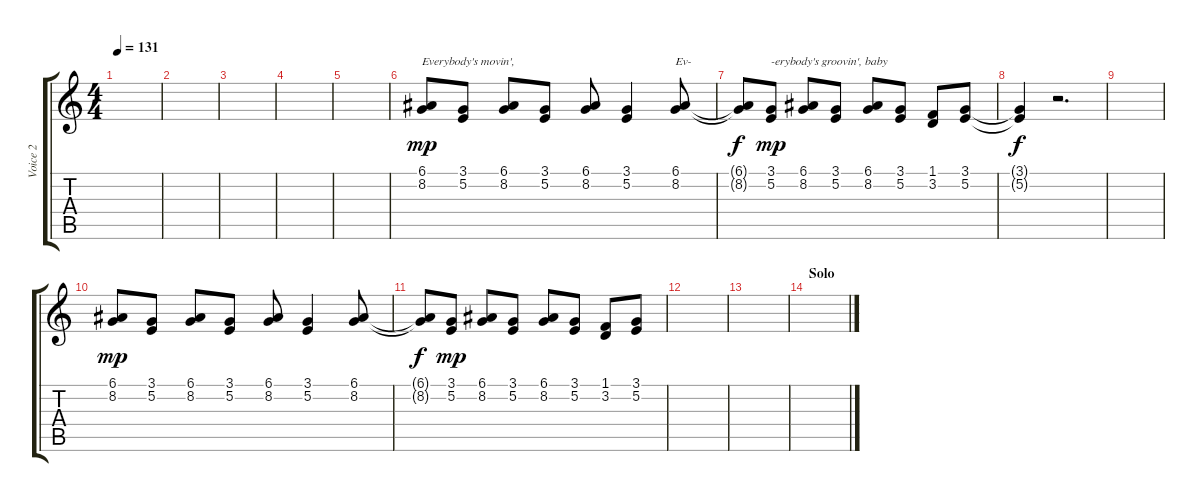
\track ("Voice 2" "Voice 2") {instrument clarinet}
\staff {score tabs}
\tuning (E4 B3 G3 D3 A2 E2) {hide}
\ts (4 4)
\tempo 131
\clef g2
\ks c
|
|
|
|
|
(6.1 8.2).8{txt "Everybody's movin'," dy mp} (3.1 5.2).8 (6.1 8.2).8 (3.1 5.2).8 (6.1 8.2).8 (3.1 5.2).4 (6.1 8.2).8{txt "Ev-"} |
(6.1{t} 8.2{t}).8{dy f} (3.1 5.2).8{txt "-erybody's groovin', baby" dy mp} (6.1 8.2).8 (3.1 5.2).8 (6.1 8.2).8 (3.1 5.2).8 (1.1 3.2).8 (3.1 5.2).8 |
(3.1{t} 5.2{t}).4{dy f} r.2{d} |
|
(6.1 8.2).8{dy mp} (3.1 5.2).8 (6.1 8.2).8 (3.1 5.2).8 (6.1 8.2).8 (3.1 5.2).4 (6.1 8.2).8 |
(6.1{t} 8.2{t}).8{dy f} (3.1 5.2).8{dy mp} (6.1 8.2).8 (3.1 5.2).8 (6.1 8.2).8 (3.1 5.2).8 (1.1 3.2).8 (3.1 5.2).8 |
|
|
\section ("" "Solo")
